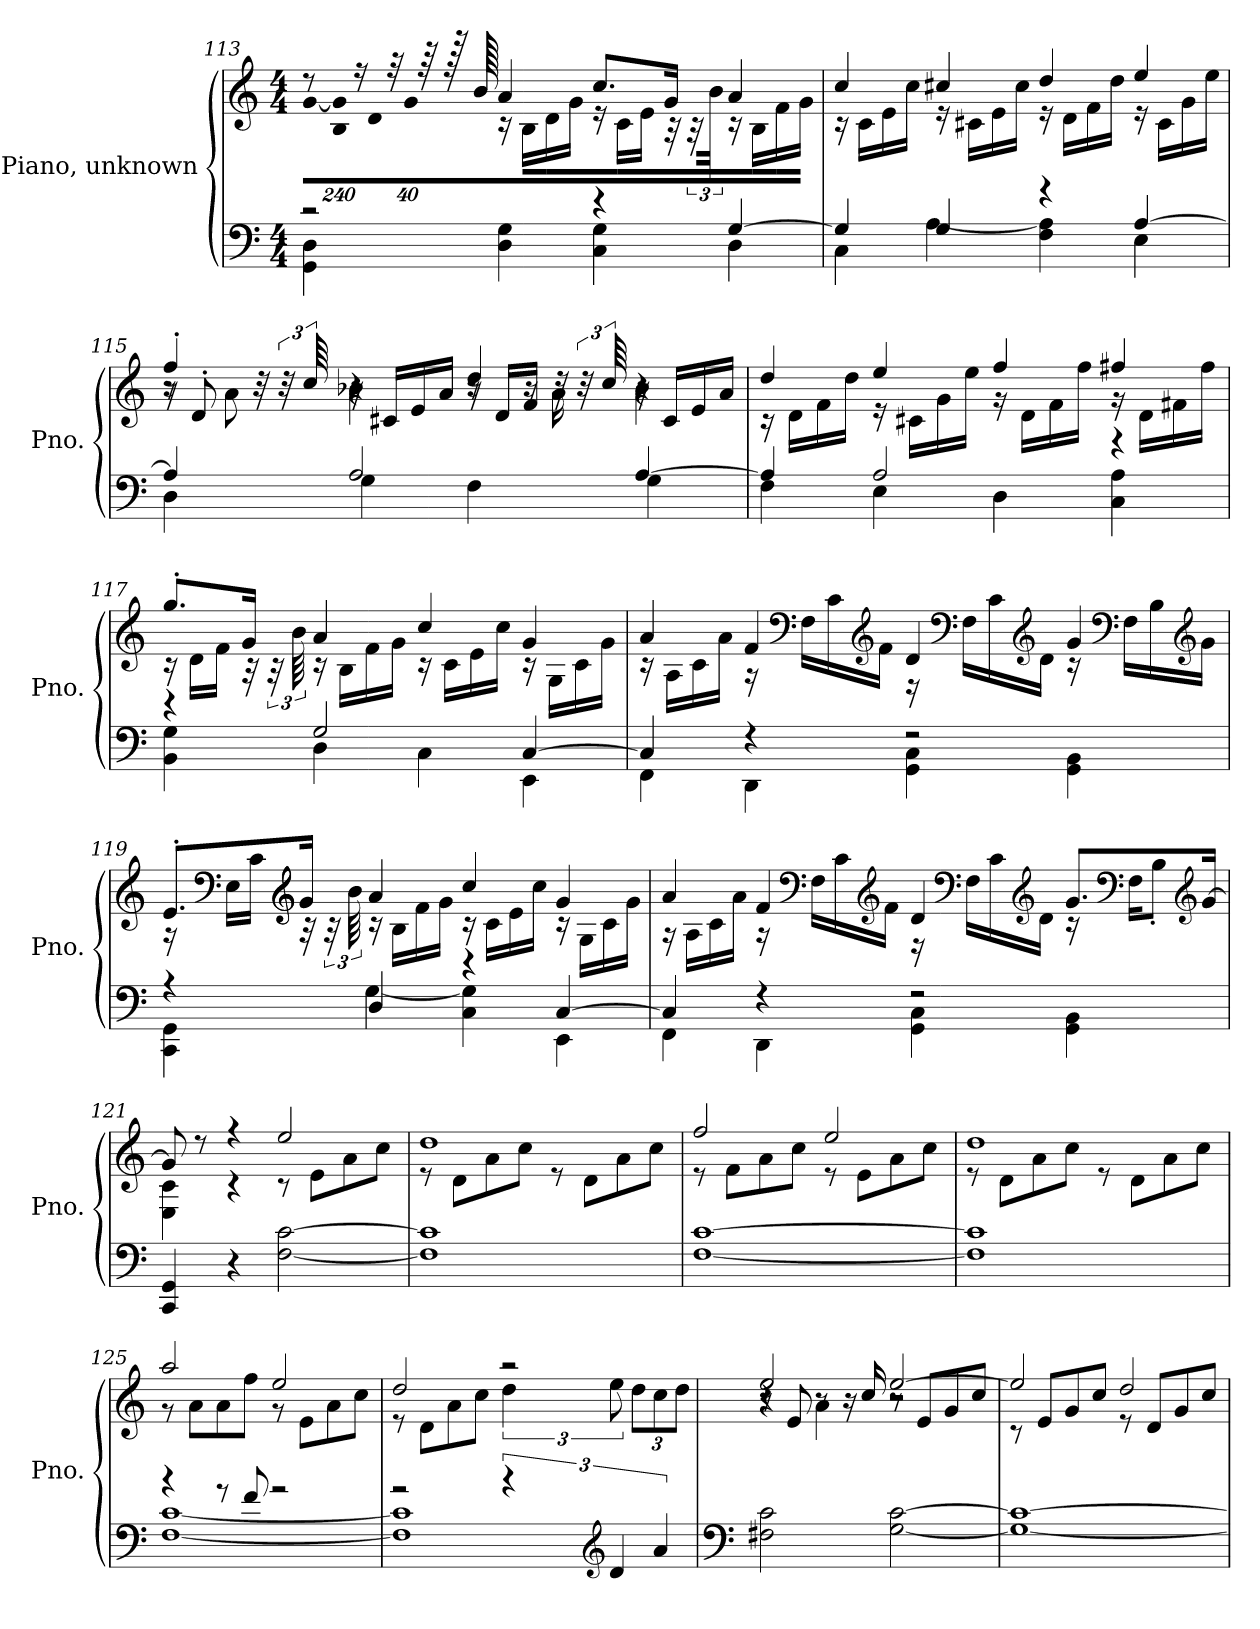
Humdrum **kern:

**kern	**kern
*part1	*part1
*staff2	*staff1
*I"Piano, unknown	*
*I'Pno.	*
!!LO:LB:g=z
*clefF4	*clefG2
*k[]	*k[]
*M4/4	*M4/4
=113	=113
*^	*^
*	*	*	*Xbrackettup
!	!	!	!LO:N:vis=16
2r	4GG\ 4D\	8r	[1920%137g\LL
!	!	!	!LO:N:vis=16
.	.	.	1920%137B\ 1920%137g\]
.	.	16r	.
!	!	!	!LO:N:vis=16
.	.	.	1920%137d\
.	.	32r	.
!	!	!	!LO:N:vis=32
.	.	.	640%23g\JJk
.	.	64r	.
.	.	128r	.
.	.	128b/	.
.	4D\ 4G\	4a/	16r
.	.	.	16B\LL
.	.	.	16d\
.	.	.	16g\JJ
4r	4C\ 4G\	8.cc/L	16r
.	.	.	16c\LL
.	.	.	16e\JJ
.	.	16g/Jk	32r
*	*	*	*brackettup
.	.	.	48r
.	.	.	96b\
[4G/	4D\	4a/	16r
.	.	.	16B\LL
.	.	.	16f\
.	.	.	16g\JJ
=114	=114	=114	=114
4G/]	4C\	4cc/	16r
.	.	.	16c\LL
.	.	.	16e\
.	.	.	16cc\JJ
4G/	[4A\	4cc#X/	16r
.	.	.	16c#X\LL
.	.	.	16e\
.	.	.	16cc#\JJ
4r	4F\ 4A\]	4dd/	16r
.	.	.	16d\LL
.	.	.	16f\
.	.	.	16dd\JJ
[4A/	4E\	4ee/	16r
.	.	.	16c#\LL
.	.	.	16g\
.	.	.	16ee\JJ
!!LO:LB:g=z
=115	=115	=115	=115
*	*	*	*^
4A/]	4D\	4ff'/	8r	16r
.	.	.	.	8d'/
.	.	.	8a\	.
.	.	.	.	32r
.	.	.	.	48r
.	.	.	.	96cc/
2A/	4G\	4r	4b-X\	16r
.	.	.	.	16c#X/LL
.	.	.	.	16e/
.	.	.	.	16a/JJ
.	4F\	4dd/	8r	16r
.	.	.	.	16d/LL
.	.	.	16r	16f/JJ
.	.	.	16a\	32r
.	.	.	.	48r
.	.	.	.	96cc/
[4A/	4G\	4r	4b-\	16r
.	.	.	.	16c#/LL
.	.	.	.	16e/
.	.	.	.	16a/JJ
*	*	*	*v	*v
=116	=116	=116	=116
4A/]	4F\	4dd/	16r
.	.	.	16d\LL
.	.	.	16f\
.	.	.	16dd\JJ
2A/	4E\	4ee/	16r
.	.	.	16c#X\LL
.	.	.	16g\
.	.	.	16ee\JJ
.	4D\	4ff/	16r
.	.	.	16d\LL
.	.	.	16f\
.	.	.	16ff\JJ
4r	4C\ 4A\	4ff#X/	16r
.	.	.	16d\LL
.	.	.	16f#X\
.	.	.	16ff#\JJ
!!LO:PB:g=z	!!
=117	=117	=117	=117
4r	4BB\ 4G\	8.gg'/L	16r
.	.	.	16d\LL
.	.	.	16f\JJ
.	.	16g/Jk	32r
.	.	.	48r
.	.	.	96b\
2G/	4D\	4a/	16r
.	.	.	16B\LL
.	.	.	16f\
.	.	.	16g\JJ
.	4C\	4cc/	16r
.	.	.	16c\LL
.	.	.	16e\
.	.	.	16cc\JJ
[4C/	4EE\	4g/	16r
.	.	.	16G\LL
.	.	.	16c\
.	.	.	16g\JJ
=118	=118	=118	=118
4C/]	4FF\	4a/	16r
.	.	.	16A\LL
.	.	.	16c\
.	.	.	16a\JJ
4r	4DD\	4f/	16r
*	*	*clefF4	*
.	.	.	16F\LL
.	.	.	16c\
*	*	*clefG2	*
.	.	.	16f\JJ
2r	4GG\ 4C\	4d/	16r
*	*	*clefF4	*
.	.	.	16F\LL
.	.	.	16c\
*	*	*clefG2	*
.	.	.	16d\JJ
.	4GG\ 4BB\	4g/	16r
*	*	*clefF4	*
.	.	.	16F\LL
.	.	.	16B\
*	*	*clefG2	*
.	.	.	16g\JJ
!!LO:LB:g=z	!!
=119	=119	=119	=119
4r	4CC\ 4GG\	8.e'/L	16r
*	*	*clefF4	*
.	.	.	16E\LL
.	.	.	16c\JJ
*	*	*clefG2	*
.	.	16g/Jk	32r
.	.	.	48r
.	.	.	96b\
4D/	[4G\	4a/	16r
.	.	.	16B\LL
.	.	.	16f\
.	.	.	16g\JJ
4r	4C\ 4G\]	4cc/	16r
.	.	.	16c\LL
.	.	.	16e\
.	.	.	16cc\JJ
[4C/	4EE\	4g/	16r
.	.	.	16G\LL
.	.	.	16c\
.	.	.	16g\JJ
!!LO:LB:g=z	!!
=120	=120	=120	=120
4C/]	4FF\	4a/	16r
.	.	.	16A\LL
.	.	.	16c\
.	.	.	16a\JJ
4r	4DD\	4f/	16r
*	*	*clefF4	*
.	.	.	16F\LL
.	.	.	16c\
*	*	*clefG2	*
.	.	.	16f\JJ
2r	4GG\ 4C\	4d/	16r
*	*	*clefF4	*
.	.	.	16F\LL
.	.	.	16c\
*	*	*clefG2	*
.	.	.	16d\JJ
.	4GG\ 4BB\	8.g/L	16r
*	*	*clefF4	*
.	.	.	16F\KL
.	.	.	8B'\J
*	*	*clefG2	*
.	.	[16g/Jk	.
*v	*v	*	*
=121	=121	=121
4CC/ 4GG/	8g/]	4E\ 4c\
.	8r	.
4r	4r	4r
[2F\ [2c\	2ee/	8r
.	.	8e\L
.	.	8a\
.	.	8cc\J
=122	=122	=122
1F] 1c]	1dd	8r
.	.	8d\L
.	.	8a\
.	.	8cc\J
.	.	8r
.	.	8d\L
.	.	8a\
.	.	8cc\J
!!LO:LB:g=z	!!
=123	=123	=123
[1F [1c	2ff/	8r
.	.	8f\L
.	.	8a\
.	.	8cc\J
.	2ee/	8r
.	.	8e\L
.	.	8a\
.	.	8cc\J
=124	=124	=124
1F] 1c]	1dd	8r
.	.	8d\L
.	.	8a\
.	.	8cc\J
.	.	8r
.	.	8d\L
.	.	8a\
.	.	8cc\J
=125	=125	=125
*^	*	*
4r	[1F [1c	2aa/	8r
.	.	.	8a\L
8r	.	.	8a\
8f/	.	.	8ff\J
2r	.	2ee/	8r
.	.	.	8e\L
.	.	.	8a\
.	.	.	8cc\J
=126	=126	=126	=126
2r	1F] 1c]	2dd/	8r
.	.	.	8d\L
.	.	.	8a\
.	.	.	8cc\J
6r	.	2r	6dd\
*clefG2	*	*	*
6d/	.	.	12ee\
*	*	*	*Xbrackettup
.	.	.	12dd\L
6a/	.	.	12cc\
.	.	.	12dd\J
*v	*v	*	*
*	*v	*v
!!LO:LB:g=z
=127	=127
*clefF4	*
*	*^
*	*	*^
2F#X\ 2c\	2ee/	4r	8r
.	.	.	8e/
.	.	4a\	8r
.	.	.	16r
.	.	.	16cc/
[2G\ [2c\	[2ee/	2r	8r
.	.	.	8e/L
.	.	.	8g/
.	.	.	8cc/J
*	*	*v	*v
=128	=128	=128
1G_ 1c_	2ee/]	8r
.	.	8e/L
.	.	8g/
.	.	8cc/J
.	2dd/	8r
.	.	8d/L
.	.	8g/
.	.	8cc/J
*	*v	*v
=	=
*-	*-
